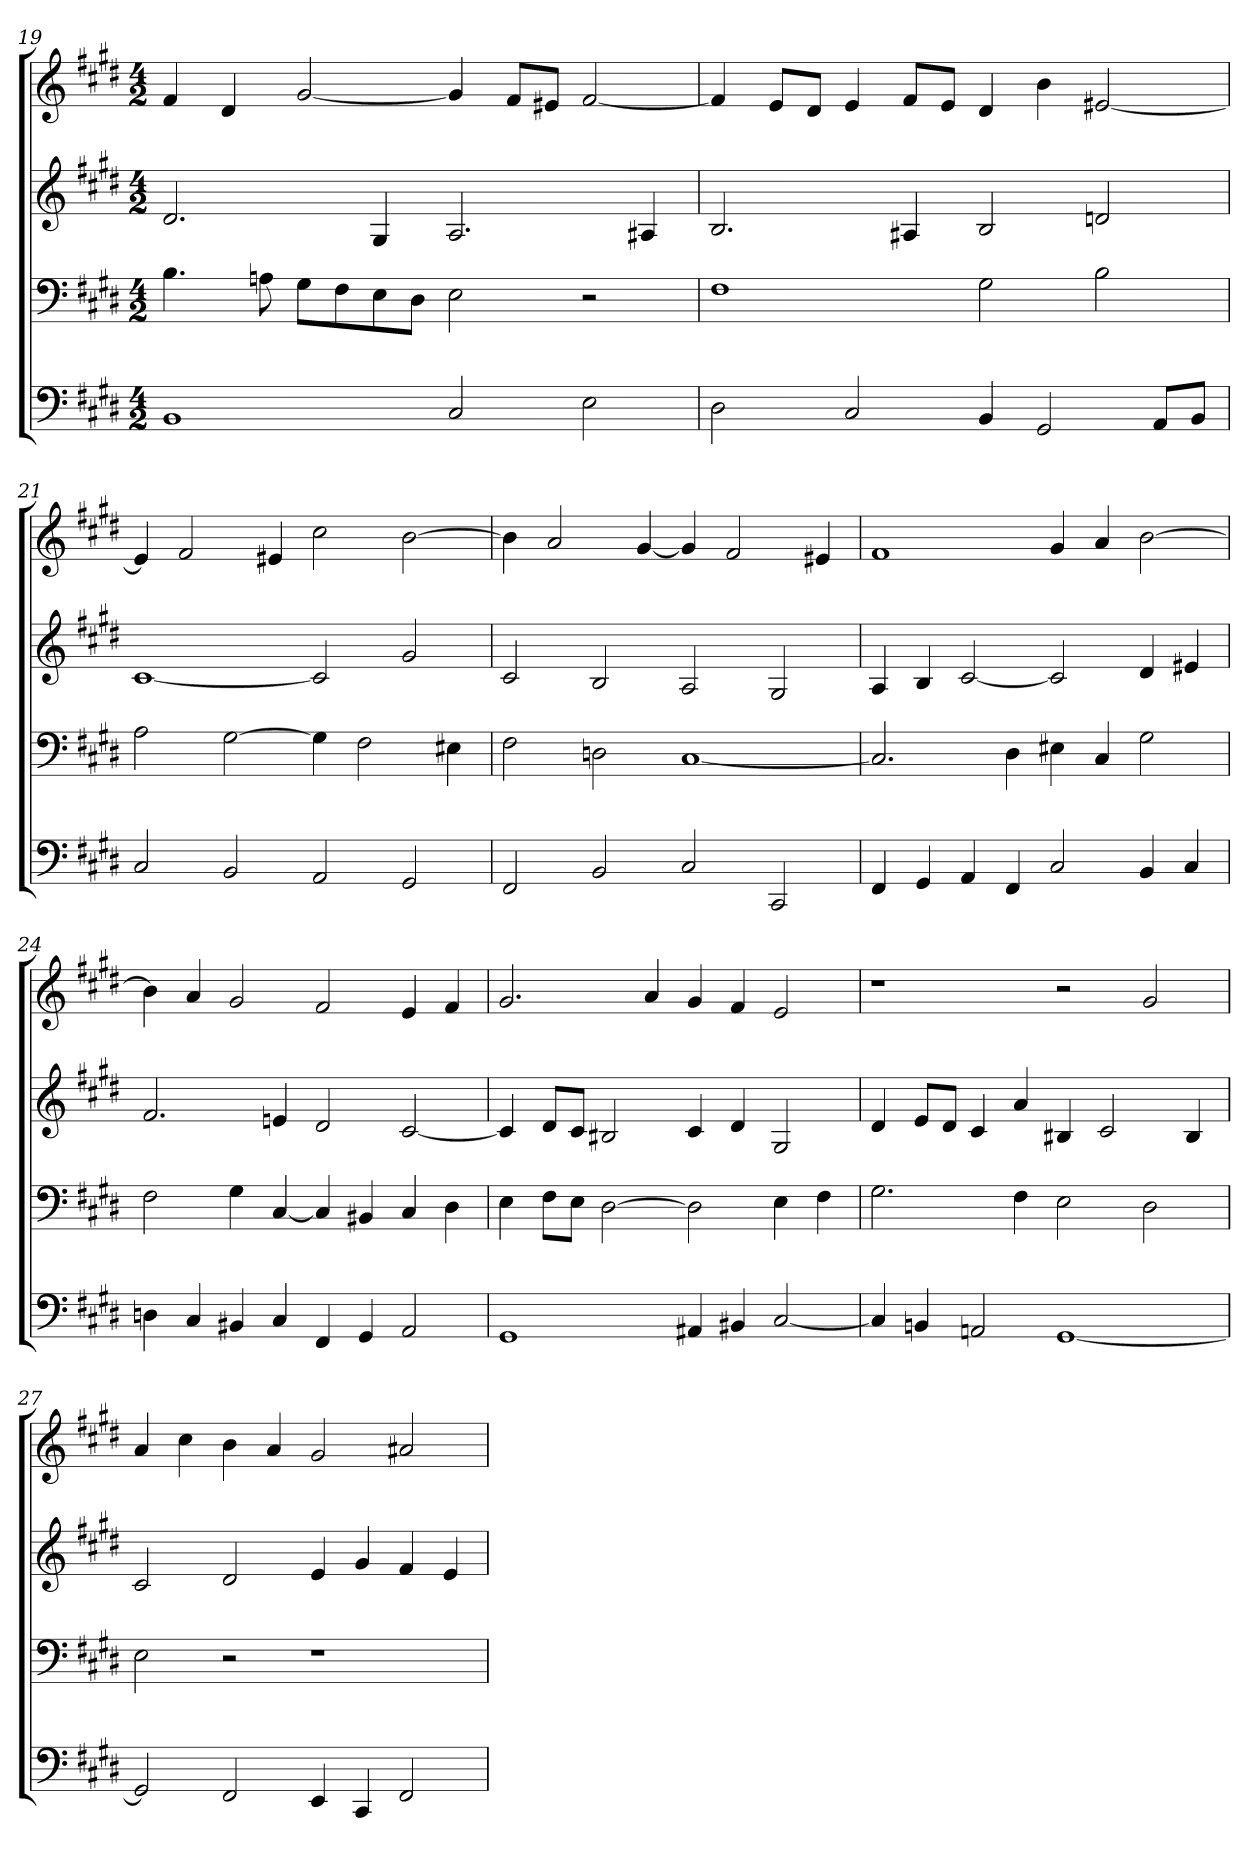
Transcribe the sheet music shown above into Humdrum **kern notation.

**kern	**kern	**kern	**kern
*part4	*part3	*part2	*part1
*staff4	*staff3	*staff2	*staff1
*clefF4	*clefF4	*clefG2	*clefG2
*k[f#c#g#d#]	*k[f#c#g#d#]	*k[f#c#g#d#]	*k[f#c#g#d#]
*M4/2	*M4/2	*M4/2	*M4/2
=19	=19	=19	=19
1BB	4.B	2.d#	4f#
.	.	.	4d#
.	8An	.	.
.	8G#\L	.	[2g#
.	8F#\	.	.
.	8E\	4G#	.
.	8D#\J	.	.
2C#	2E	2.A	4g#]
.	.	.	8f#/L
.	.	.	8e#X/J
2E	2r	.	[2f#
.	.	4A#X	.
=20	=20	=20	=20
2D#	1F#	2.B	4f#]
.	.	.	8e/L
.	.	.	8d#/J
2C#	.	.	4e
.	.	4A#X	8f#/L
.	.	.	8e/J
4BB	2G#	2B	4d#
2GG#	.	.	4b
.	2B	2dn	[2e#X
8AA/L	.	.	.
8BB/J	.	.	.
=21	=21	=21	=21
2C#	2A	[1c#	4e#]
.	.	.	2f#
2BB	[2G#	.	.
.	.	.	4e#X
2AA	4G#]	2c#]	2cc#
.	2F#	.	.
2GG#	.	2g#	[2b
.	4E#X	.	.
=22	=22	=22	=22
2FF#	2F#	2c#	4b]
.	.	.	2a
2BB	2Dn	2B	.
.	.	.	[4g#
2C#	[1C#	2A	4g#]
.	.	.	2f#
2CC#	.	2G#	.
.	.	.	4e#X
=23	=23	=23	=23
4FF#	2.C#]	4A	1f#
4GG#	.	4B	.
4AA	.	[2c#	.
4FF#	4D#	.	.
2C#	4E#X	2c#]	4g#
.	4C#	.	4a
4BB	2G#	4d#	[2b
4C#	.	4e#X	.
=24	=24	=24	=24
4Dn	2F#	2.f#	4b]
4C#	.	.	4a
4BB#X	4G#	.	2g#
4C#	[4C#	4en	.
4FF#	4C#]	2d#	2f#
4GG#	4BB#X	.	.
2AA	4C#	[2c#	4e
.	4D#	.	4f#
=25	=25	=25	=25
1GG#	4E	4c#]	2.g#
.	8F#\L	8d#/L	.
.	8E\J	8c#/J	.
.	[2D#	2B#X	.
.	.	.	4a
4AA#X	2D#]	4c#	4g#
4BB#X	.	4d#	4f#
[2C#	4E	2G#	2e
.	4F#	.	.
=26	=26	=26	=26
4C#]	2.G#	4d#	1r
4BBn	.	8e/L	.
.	.	8d#/J	.
2AAn	.	4c#	.
.	4F#	4a	.
[1GG#	2E	4B#X	2r
.	.	2c#	.
.	2D#	.	2g#
.	.	4B#	.
=27	=27	=27	=27
2GG#]	2E	2c#	4a
.	.	.	4cc#
2FF#	2r	2d#	4b
.	.	.	4a
4EE	1r	4e	2g#
4CC#	.	4g#	.
2FF#	.	4f#	2a#X
.	.	4e	.
=	=	=	=
*-	*-	*-	*-
